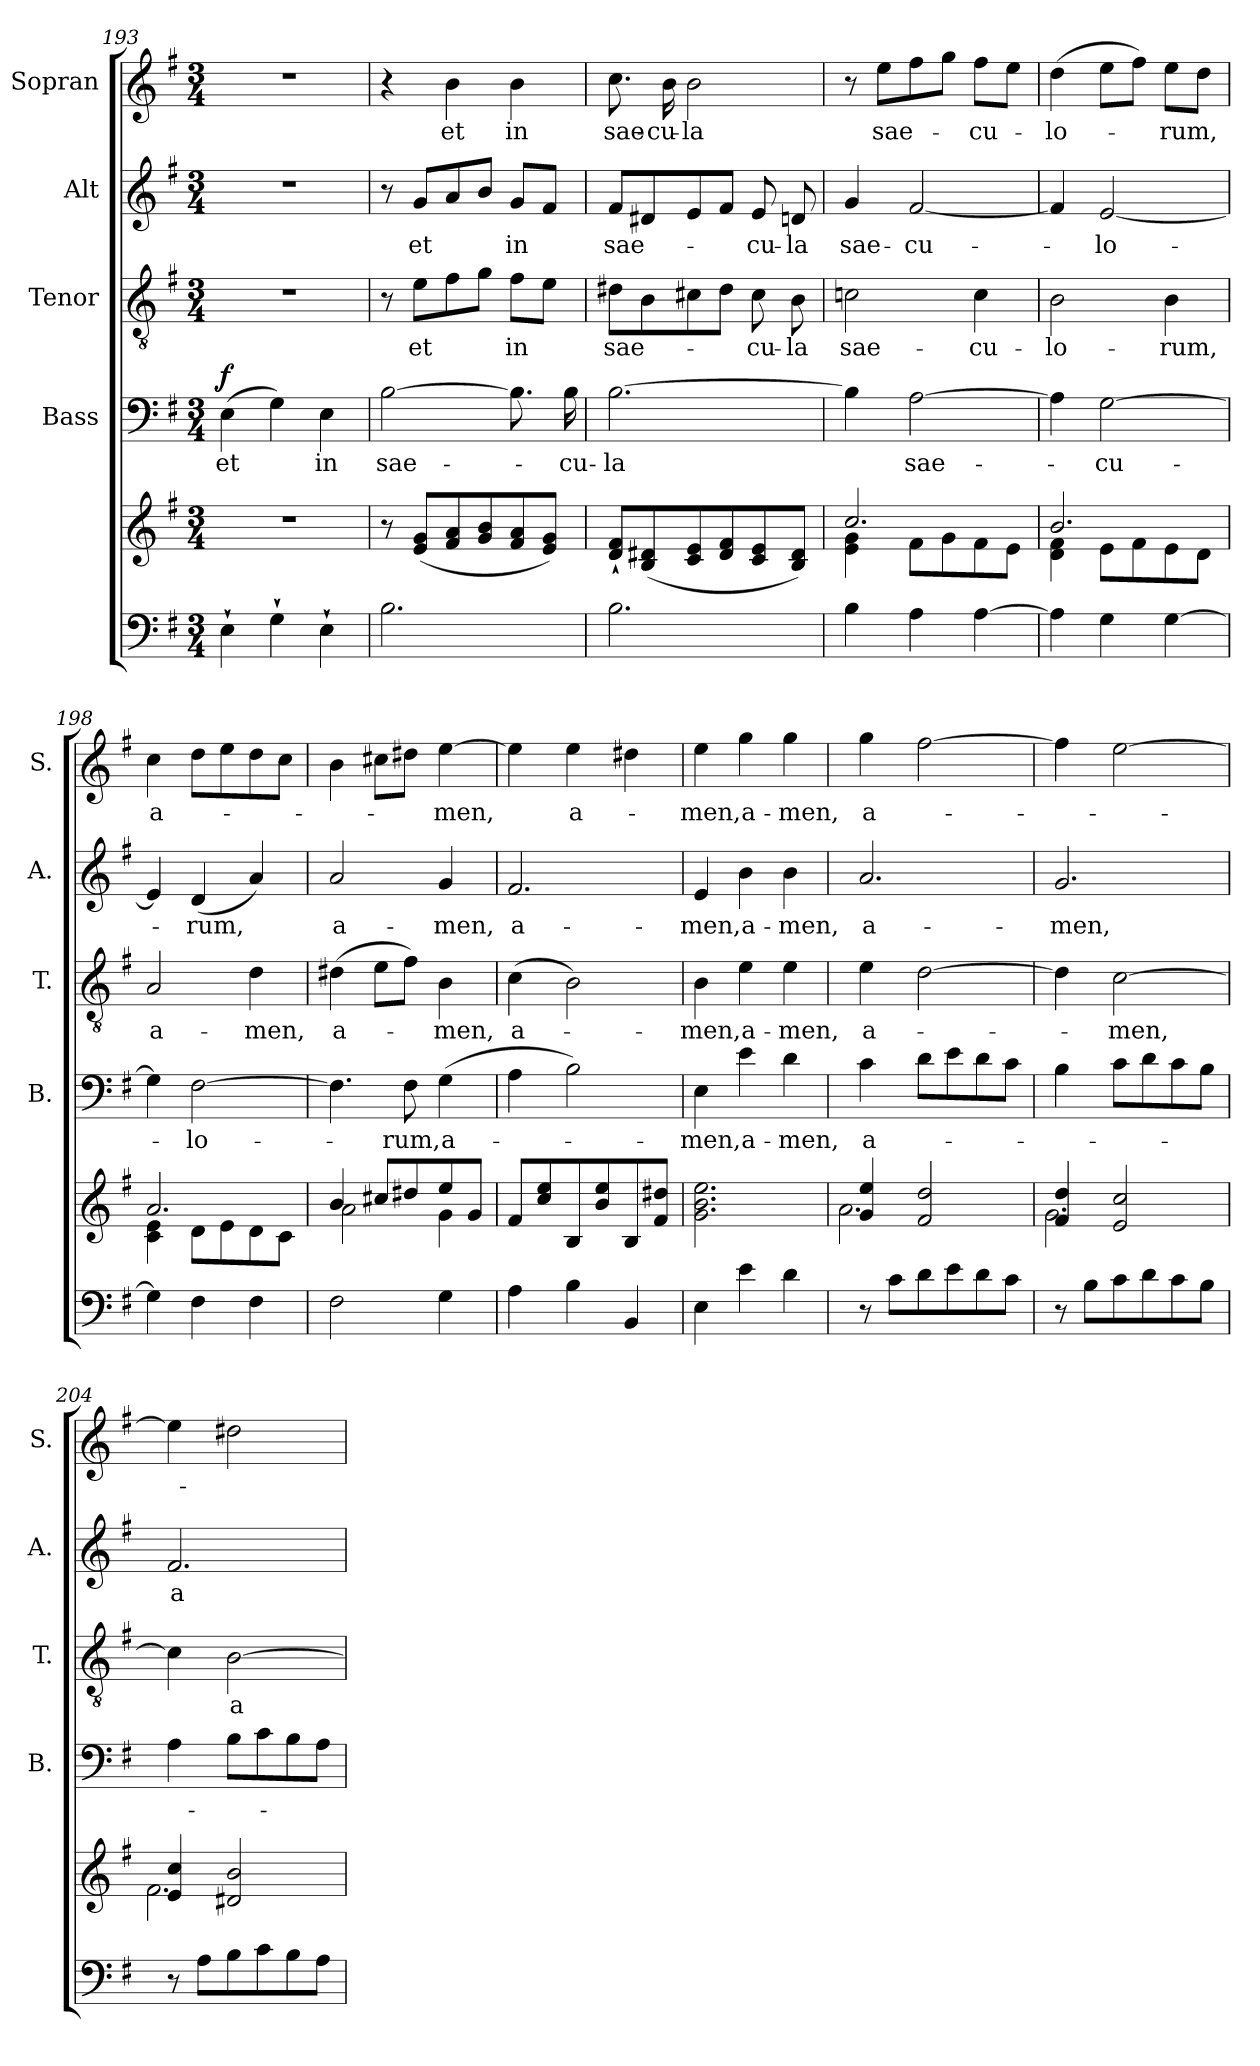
**kern	**kern	**kern	**text	**dynam	**kern	**text	**kern	**text	**kern	**text
*part5	*part5	*part4	*part4	*part4	*part3	*part3	*part2	*part2	*part1	*part1
*staff6	*staff5	*staff4	*staff4	*staff4	*staff3	*staff3	*staff2	*staff2	*staff1	*staff1
*	*	*I"Bass	*	*	*I"Tenor	*	*I"Alt	*	*I"Sopran	*
*	*	*I'B.	*	*	*I'T.	*	*I'A.	*	*I'S.	*
*clefF4	*clefG2	*clefF4	*	*	*clefGv2	*	*clefG2	*	*clefG2	*
*k[f#]	*k[f#]	*k[f#]	*	*	*k[f#]	*	*k[f#]	*	*k[f#]	*
*G:	*G:	*G:	*	*	*G:	*	*G:	*	*G:	*
*M3/4	*M3/4	*M3/4	*	*	*M3/4	*	*M3/4	*	*M3/4	*
=193	=193	=193	=193	=193	=193	=193	=193	=193	=193	=193
!	!	!	!LO:LY:b	!LO:DY:a	!	!	!	!	!	!
4E`>\	2.r	(>4E\	et	f	2.r	.	2.r	.	2.r	.
4G`>\	.	4G\)	.	.	.	.	.	.	.	.
!	!	!	!LO:LY:b	!	!	!	!	!	!	!
4E`>\	.	4E\	in	.	.	.	.	.	.	.
=194	=194	=194	=194	=194	=194	=194	=194	=194	=194	=194
!	!	!	!LO:LY:b	!	!	!	!	!	!	!
2.B\	8r	[2B\	sae-	.	8r	.	8r	.	4r	.
!	!	!	!	!	!	!LO:LY:b	!	!LO:LY:b	!	!
.	(<8e/ 8g/L	.	.	.	8e\L	et	8g/L	et	.	.
!	!	!	!	!	!	!	!	!	!	!LO:LY:b
.	8f#/ 8a/	.	.	.	8f#\	.	8a/	.	4b\	et
.	8g/ 8b/	.	.	.	8g\J	.	8b/J	.	.	.
!	!	!	!	!	!	!LO:LY:b	!	!LO:LY:b	!	!LO:LY:b
.	8f#/ 8a/	8.B\]	.	.	8f#\L	in	8g/L	in	4b\	in
.	8e/ 8g/J)	.	.	.	8e\J	.	8f#/J	.	.	.
!	!	!	!LO:LY:b	!	!	!	!	!	!	!
.	.	16B\	-cu-	.	.	.	.	.	.	.
=195	=195	=195	=195	=195	=195	=195	=195	=195	=195	=195
!	!	!	!LO:LY:b	!	!	!LO:LY:b	!	!LO:LY:b	!	!LO:LY:b
2.B\	8d/`< 8f#/`<L	[2.B\	-la	.	8d#X\L	sae-	8f#/L	sae-	8.cc\	sae-
.	(<8B/ 8d#X/	.	.	.	8B\	.	8d#X/	.	.	.
!	!	!	!	!	!	!	!	!	!	!LO:LY:b
.	.	.	.	.	.	.	.	.	16b\	-cu-
!	!	!	!	!	!	!	!	!	!	!LO:LY:b
.	8c/ 8e/	.	.	.	8c#X\	.	8e/	.	2b\	-la
.	8d#/ 8f#/	.	.	.	8d#\J	.	8f#/J	.	.	.
!	!	!	!	!	!	!LO:LY:b	!	!LO:LY:b	!	!
.	8c/ 8e/	.	.	.	8c#\	-cu-	8e/	-cu-	.	.
!	!	!	!	!	!	!LO:LY:b	!	!LO:LY:b	!	!
.	8B/ 8d#/J)	.	.	.	8B\	-la	8dn/	-la	.	.
=196	=196	=196	=196	=196	=196	=196	=196	=196	=196	=196
*	*^	*	*	*	*	*	*	*	*	*
!	!	!	!	!	!	!	!LO:LY:b	!	!LO:LY:b	!	!
4B\	2.cc/	4e\ 4g\	4B\]	.	.	2cn\	sae-	4g/	sae-	8r	.
!	!	!	!	!	!	!	!	!	!	!	!LO:LY:b
.	.	.	.	.	.	.	.	.	.	8ee\L	sae-
!	!	!	!	!LO:LY:b	!	!	!	!	!LO:LY:b	!	!
4A\	.	8f#\L	[2A\	sae-	.	.	.	[2f#/	-cu-	8ff#\	.
.	.	8g\	.	.	.	.	.	.	.	8gg\J	.
!	!	!	!	!	!	!	!LO:LY:b	!	!	!	!LO:LY:b
[4A\	.	8f#\	.	.	.	4c\	-cu-	.	.	8ff#\L	-cu-
.	.	8e\J	.	.	.	.	.	.	.	8ee\J	.
=197	=197	=197	=197	=197	=197	=197	=197	=197	=197	=197	=197
!	!	!	!	!	!	!	!LO:LY:b	!	!	!	!LO:LY:b
4A\]	2.b/	4d\ 4f#\	4A\]	.	.	2B\	-lo-	4f#/]	.	(>4dd\	-lo-
!	!	!	!	!LO:LY:b	!	!	!	!	!LO:LY:b	!	!
4G\	.	8e\L	[2G\	-cu-	.	.	.	[2e/	-lo-	8ee\L	.
.	.	8f#\	.	.	.	.	.	.	.	8ff#\J)	.
!	!	!	!	!	!	!	!LO:LY:b	!	!	!	!LO:LY:b
[4G\	.	8e\	.	.	.	4B\	-rum,	.	.	8ee\L	-rum,
.	.	8d\J	.	.	.	.	.	.	.	8dd\J	.
!!LO:PB:g=z
=198	=198	=198	=198	=198	=198	=198	=198	=198	=198	=198	=198
!	!	!	!	!	!	!	!LO:LY:b	!	!	!	!LO:LY:b
4G\]	2.a/	4c\ 4e\	4G\]	.	.	2A/	a-	4e/]	.	4cc\	a-
!	!	!	!	!LO:LY:b	!	!	!	!	!LO:LY:b	!	!
4F#\	.	8d\L	[2F#\	-lo-	.	.	.	(<4d/	-rum,	8dd\L	.
.	.	8e\	.	.	.	.	.	.	.	8ee\	.
!	!	!	!	!	!	!	!LO:LY:b	!	!	!	!
4F#\	.	8d\	.	.	.	4d\	-men,	4a/)	.	8dd\	.
.	.	8c\J	.	.	.	.	.	.	.	8cc\J	.
=199	=199	=199	=199	=199	=199	=199	=199	=199	=199	=199	=199
!	!	!	!	!	!	!	!LO:LY:b	!	!LO:LY:b	!	!
2F#\	4b/	2a\	4.F#\]	.	.	(>4d#X\	a-	2a/	a-	4b\	.
.	8cc#X/L	.	.	.	.	8e\L	.	.	.	8cc#X\L	.
!	!	!	!	!LO:LY:b	!	!	!	!	!	!	!
.	8dd#X/	.	8F#\	-rum,	.	8f#\J)	.	.	.	8dd#X\J	.
!	!	!	!	!LO:LY:b	!	!	!LO:LY:b	!	!LO:LY:b	!	!LO:LY:b
4G\	8ee/	4g\	(>4G\	a-	.	4B\	-men,	4g/	-men,	[4ee\	-men,
.	8g/J	.	.	.	.	.	.	.	.	.	.
*	*v	*v	*	*	*	*	*	*	*	*	*
=200	=200	=200	=200	=200	=200	=200	=200	=200	=200	=200
!	!	!	!	!	!	!LO:LY:b	!	!LO:LY:b	!	!
4A\	8f#/L	4A\	.	.	(>4c\	a-	2.f#/	a-	4ee\]	.
.	8cc/ 8ee/	.	.	.	.	.	.	.	.	.
!	!	!	!	!	!	!	!	!	!	!LO:LY:b
4B\	8B/	2B\)	.	.	2B\)	.	.	.	4ee\	a-
.	8b/ 8ee/	.	.	.	.	.	.	.	.	.
4BB/	8B/	.	.	.	.	.	.	.	4dd#X\	.
.	8f#/ 8dd#X/J	.	.	.	.	.	.	.	.	.
=201	=201	=201	=201	=201	=201	=201	=201	=201	=201	=201
!	!	!	!LO:LY:b	!	!	!LO:LY:b	!	!LO:LY:b	!	!LO:LY:b
4E\	2.g\ 2.b\ 2.ee\	4E\	-men,	.	4B\	-men,	4e/	-men,	4ee\	-men,
!	!	!	!LO:LY:b	!	!	!LO:LY:b	!	!LO:LY:b	!	!LO:LY:b
4e\	.	4e\	a-	.	4e\	a-	4b\	a-	4gg\	a-
!	!	!	!LO:LY:b	!	!	!LO:LY:b	!	!LO:LY:b	!	!LO:LY:b
4d\	.	4d\	-men,	.	4e\	-men,	4b\	-men,	4gg\	-men,
=202	=202	=202	=202	=202	=202	=202	=202	=202	=202	=202
*	*^	*	*	*	*	*	*	*	*	*
!	!	!	!	!LO:LY:b	!	!	!LO:LY:b	!	!LO:LY:b	!	!LO:LY:b
8r	4g/ 4ee/	2.a\	4c\	a-	.	4e\	a-	2.a/	a-	4gg\	a-
8c\L	.	.	.	.	.	.	.	.	.	.	.
8d\	2f#/ 2dd/	.	8d\L	.	.	[2d\	.	.	.	[2ff#\	.
8e\	.	.	8e\	.	.	.	.	.	.	.	.
8d\	.	.	8d\	.	.	.	.	.	.	.	.
8c\J	.	.	8c\J	.	.	.	.	.	.	.	.
=203	=203	=203	=203	=203	=203	=203	=203	=203	=203	=203	=203
!	!	!	!	!	!	!	!	!	!LO:LY:b	!	!
8r	4f#/ 4dd/	2.g\	4B\	.	.	4d\]	.	2.g/	-men,	4ff#\]	.
8B\L	.	.	.	.	.	.	.	.	.	.	.
!	!	!	!	!	!	!	!LO:LY:b	!	!	!	!
8c\	2e/ 2cc/	.	8c\L	.	.	[2c\	-men,	.	.	[2ee\	.
8d\	.	.	8d\	.	.	.	.	.	.	.	.
8c\	.	.	8c\	.	.	.	.	.	.	.	.
8B\J	.	.	8B\J	.	.	.	.	.	.	.	.
!!LO:LB:g=z
=204	=204	=204	=204	=204	=204	=204	=204	=204	=204	=204	=204
!	!	!	!	!	!	!	!	!	!LO:LY:b	!	!
8r	4e/ 4cc/	2.f#\	4A\	.	.	4c\]	.	2.f#/	a-	4ee\]	.
8A\L	.	.	.	.	.	.	.	.	.	.	.
!	!	!	!	!	!	!	!LO:LY:b	!	!	!	!
8B\	2d#X/ 2b/	.	8B\L	.	.	[2B\	a-	.	.	2dd#X\	.
8c\	.	.	8c\	.	.	.	.	.	.	.	.
8B\	.	.	8B\	.	.	.	.	.	.	.	.
8A\J	.	.	8A\J	.	.	.	.	.	.	.	.
*	*v	*v	*	*	*	*	*	*	*	*	*
=	=	=	=	=	=	=	=	=	=	=
*-	*-	*-	*-	*-	*-	*-	*-	*-	*-	*-
